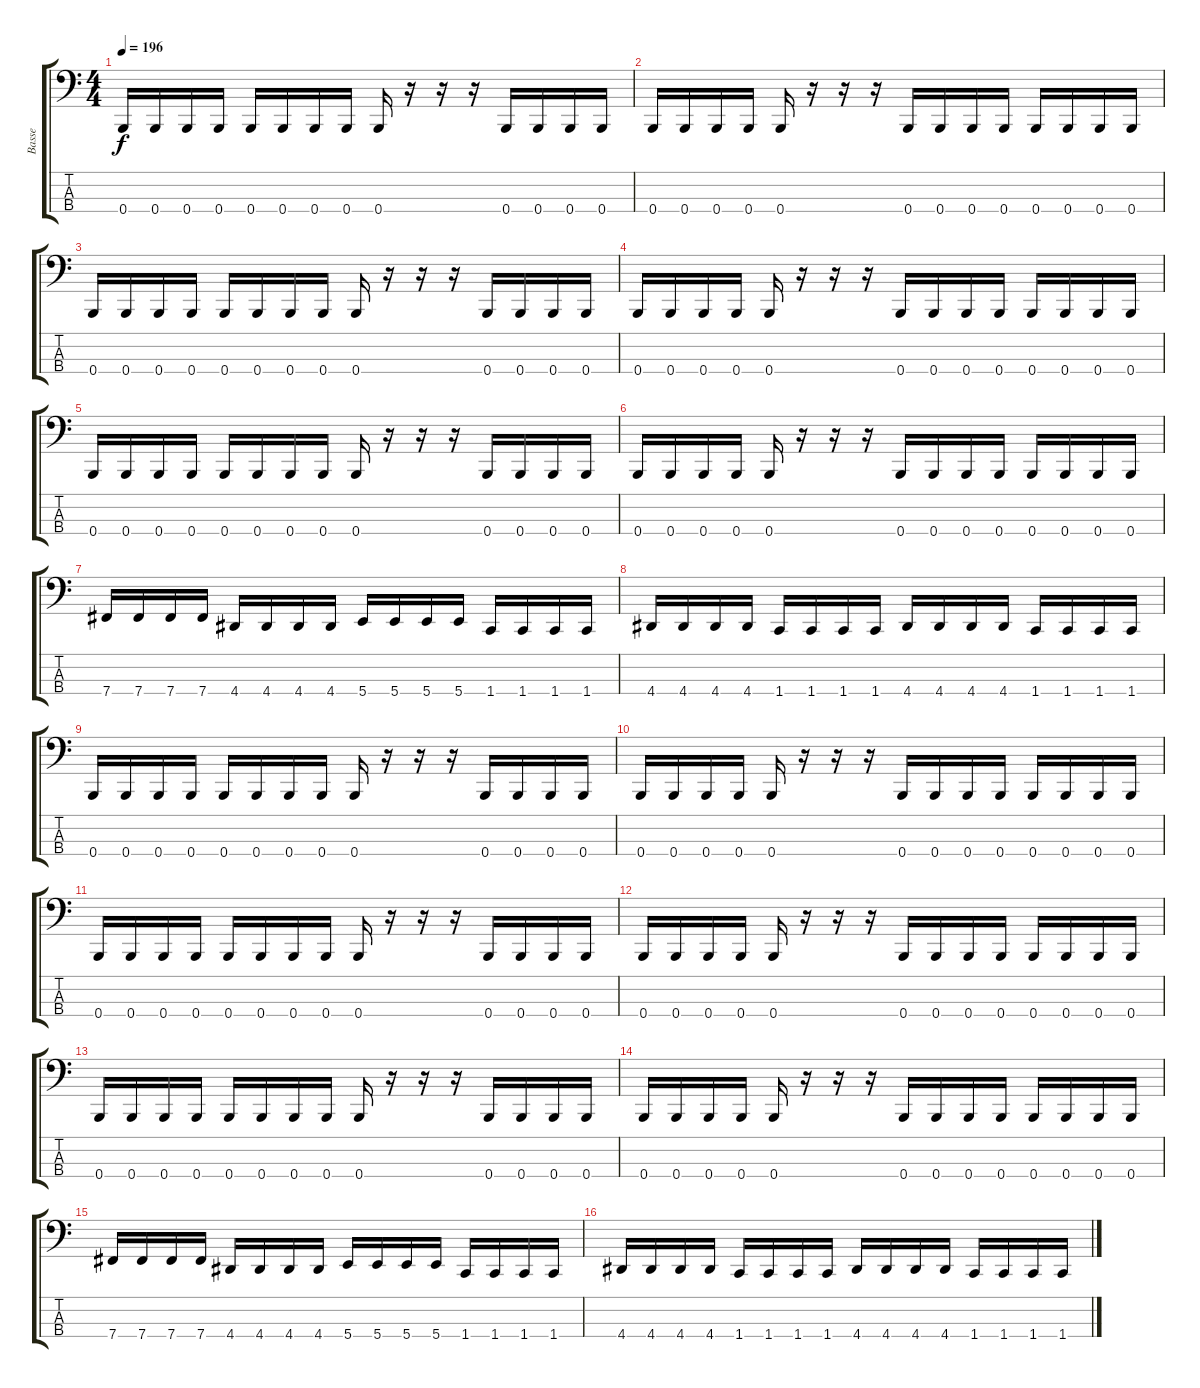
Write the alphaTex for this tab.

\track ("Basse" "Basse") {instrument electricbassfinger}
\staff {score tabs}
\tuning (E2 B1 Gb1 B0) {hide}
\ts (4 4)
\tempo 196
\clef f4
\ks c
0.4.16{dy f} 0.4.16 0.4.16 0.4.16 0.4.16 0.4.16 0.4.16 0.4.16 0.4.16 r.16 r.16 r.16 0.4.16 0.4.16 0.4.16 0.4.16 |
0.4.16 0.4.16 0.4.16 0.4.16 0.4.16 r.16 r.16 r.16 0.4.16 0.4.16 0.4.16 0.4.16 0.4.16 0.4.16 0.4.16 0.4.16 |
0.4.16 0.4.16 0.4.16 0.4.16 0.4.16 0.4.16 0.4.16 0.4.16 0.4.16 r.16 r.16 r.16 0.4.16 0.4.16 0.4.16 0.4.16 |
0.4.16 0.4.16 0.4.16 0.4.16 0.4.16 r.16 r.16 r.16 0.4.16 0.4.16 0.4.16 0.4.16 0.4.16 0.4.16 0.4.16 0.4.16 |
0.4.16 0.4.16 0.4.16 0.4.16 0.4.16 0.4.16 0.4.16 0.4.16 0.4.16 r.16 r.16 r.16 0.4.16 0.4.16 0.4.16 0.4.16 |
0.4.16 0.4.16 0.4.16 0.4.16 0.4.16 r.16 r.16 r.16 0.4.16 0.4.16 0.4.16 0.4.16 0.4.16 0.4.16 0.4.16 0.4.16 |
7.4.16 7.4.16 7.4.16 7.4.16 4.4.16 4.4.16 4.4.16 4.4.16 5.4.16 5.4.16 5.4.16 5.4.16 1.4.16 1.4.16 1.4.16 1.4.16 |
4.4.16 4.4.16 4.4.16 4.4.16 1.4.16 1.4.16 1.4.16 1.4.16 4.4.16 4.4.16 4.4.16 4.4.16 1.4.16 1.4.16 1.4.16 1.4.16 |
0.4.16 0.4.16 0.4.16 0.4.16 0.4.16 0.4.16 0.4.16 0.4.16 0.4.16 r.16 r.16 r.16 0.4.16 0.4.16 0.4.16 0.4.16 |
0.4.16 0.4.16 0.4.16 0.4.16 0.4.16 r.16 r.16 r.16 0.4.16 0.4.16 0.4.16 0.4.16 0.4.16 0.4.16 0.4.16 0.4.16 |
0.4.16 0.4.16 0.4.16 0.4.16 0.4.16 0.4.16 0.4.16 0.4.16 0.4.16 r.16 r.16 r.16 0.4.16 0.4.16 0.4.16 0.4.16 |
0.4.16 0.4.16 0.4.16 0.4.16 0.4.16 r.16 r.16 r.16 0.4.16 0.4.16 0.4.16 0.4.16 0.4.16 0.4.16 0.4.16 0.4.16 |
0.4.16 0.4.16 0.4.16 0.4.16 0.4.16 0.4.16 0.4.16 0.4.16 0.4.16 r.16 r.16 r.16 0.4.16 0.4.16 0.4.16 0.4.16 |
0.4.16 0.4.16 0.4.16 0.4.16 0.4.16 r.16 r.16 r.16 0.4.16 0.4.16 0.4.16 0.4.16 0.4.16 0.4.16 0.4.16 0.4.16 |
7.4.16 7.4.16 7.4.16 7.4.16 4.4.16 4.4.16 4.4.16 4.4.16 5.4.16 5.4.16 5.4.16 5.4.16 1.4.16 1.4.16 1.4.16 1.4.16 |
4.4.16 4.4.16 4.4.16 4.4.16 1.4.16 1.4.16 1.4.16 1.4.16 4.4.16 4.4.16 4.4.16 4.4.16 1.4.16 1.4.16 1.4.16 1.4.16
